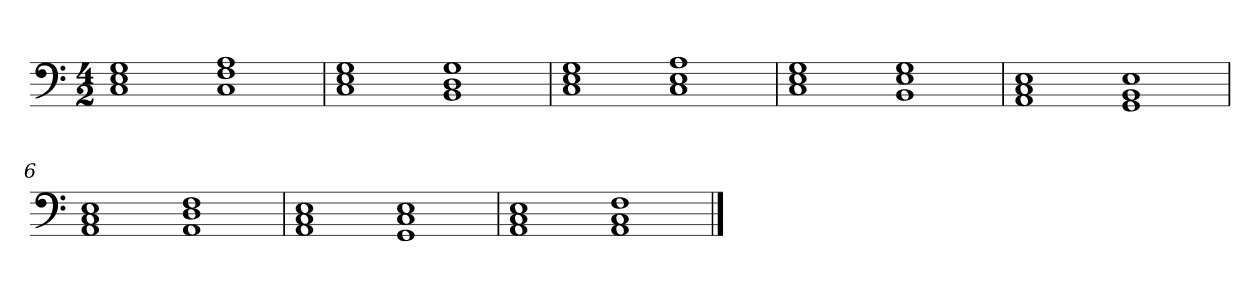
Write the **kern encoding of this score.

**kern
*part1
*staff1
*clefF4
*k[]
*M4/2
=1
1C 1E 1G
1C 1F 1A
=2
1C 1E 1G
1BB 1D 1G
=3
1C 1E 1G
1C 1E 1A
=4
1C 1E 1G
1BB 1E 1G
=5
1AA 1C 1E
1GG 1BB 1E
=6
1AA 1C 1E
1AA 1D 1F
=7
1AA 1C 1E
1GG 1C 1E
=8
1AA 1C 1E
1AA 1C 1F
==
*-
